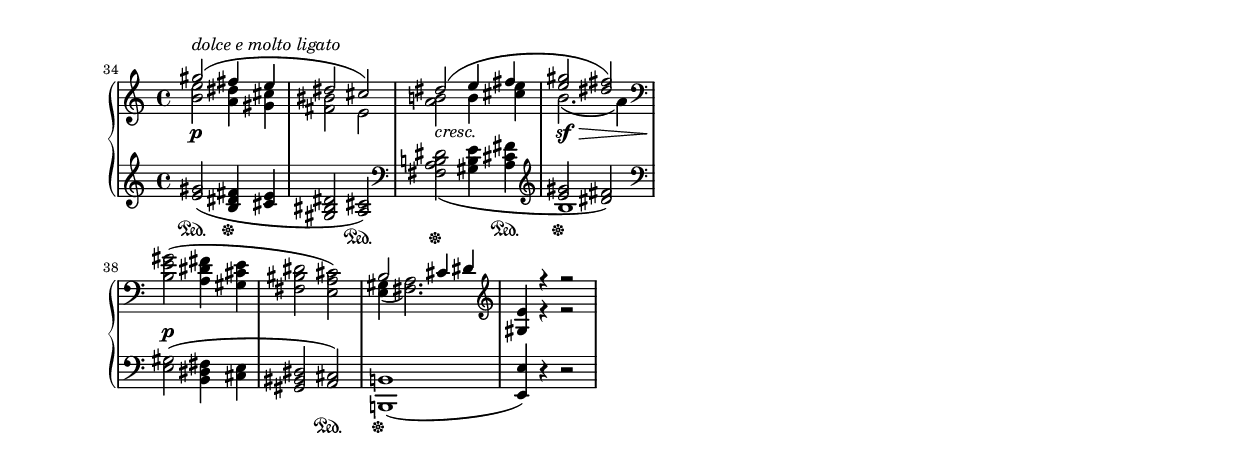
% DO NOT EDIT this file manually; it is automatically
% generated from Documentation/snippets/new
% Make any changes in Documentation/snippets/new/
% and then run scripts/auxiliar/makelsr.py
%
% This file is in the public domain.
%% Note: this file works from version 2.13.36
\version "2.14.0"
\include "english.ly"
#(set-global-staff-size 15)
\paper {
  ragged-right = ##t
  line-width = 17\cm
  indent = 0\cm
}

% NR 1.1 Pitches

\header {
  lsrtags = "headwords"
  texidoc = ""
  doctitle = "headword"
} % begin verbatim



% L. v. Beethoven
% Piano sonata 21 - Dem Grafen von Waldstein Gewidmet
% chorale at measures 34 - 40+

\new PianoStaff <<

  % RH Staff
  \new Staff <<

    % RH Voice 1
    \new Voice {
      \set Score.currentBarNumber = #34
      \voiceOne
      gs''2 ( ^ \markup \italic { dolce e molto ligato }
      fs''4
      e''4
      |
      ds''2
      cs''2 )
      |
      ds''2 (
      e''4
      fs''4
      |
      <gs'' e''>2
      <fs'' ds''>2 )
      |
      \oneVoice
      \clef bass
      <gs' e' b>2 (
      <fs' ds' a>4
      <e' cs' gs>4
      |
      <ds' bs fs>2
      <cs' a e>2 )
      |
      \voiceOne
      b2 %(
      cs'4
      ds'4
      |
      \clef treble
      <e' gs>4 %)
      r4 r2
    }

    % RH Voice 2
    \new Voice {
      \voiceTwo
      \override Staff.DynamicLineSpanner #'staff-padding = #2.5
      <e'' b'>2 \p
      <ds'' a'>4
      <cs'' gs'>4
      |
      <bs' fs'>2
      e'2
      |
      \once \override TextScript #'staff-padding = #2.5
      <b'! a'>2 _ \markup \italic { cresc. }
      b'4
      <e'' cs''>4
      |
      b'2. ( \sf \>
      a'4 )
      \clef bass
      | \break
      s1 \p
      |
      s1
      |
      <gs e>4 (
      <a fs>2. )
      |
      s4
      r4 r2
    }

  >>

  % LH Staff
  \new Staff {
    \override Staff.SustainPedalLineSpanner #'staff-padding = #5
    <gs' e'>2 ( \sustainOn
    <fs' ds' b>4 \sustainOff
    <e' cs'>4
    |
    <ds' bs gs>2
    <cs' a>2 ) \sustainOn
    |
    \clef bass
    \slurDown
    <ds' b! a fs>2 ( \sustainOff
    <e' b gs>4
    <fs' cs' a>4 \sustainOn
    |
    \clef treble
    \voiceOne
    <<
      {
        <gs' e'>2
        <fs' ds'>2 )
      }
      \new Voice {
        \voiceTwo
        b1 \sustainOff
      }
    >>
    \oneVoice
    |
    %\break
    \clef bass
    <gs e>2 (
    <fs ds b,>4
    <e cs>4
    |
    <ds bs, gs,>2
    <cs a,>2 ) \sustainOn
    |
    <b,! b,,!>1 ( \sustainOff
    |
    <e e,>4 )
    r4 r2
  }

>>
